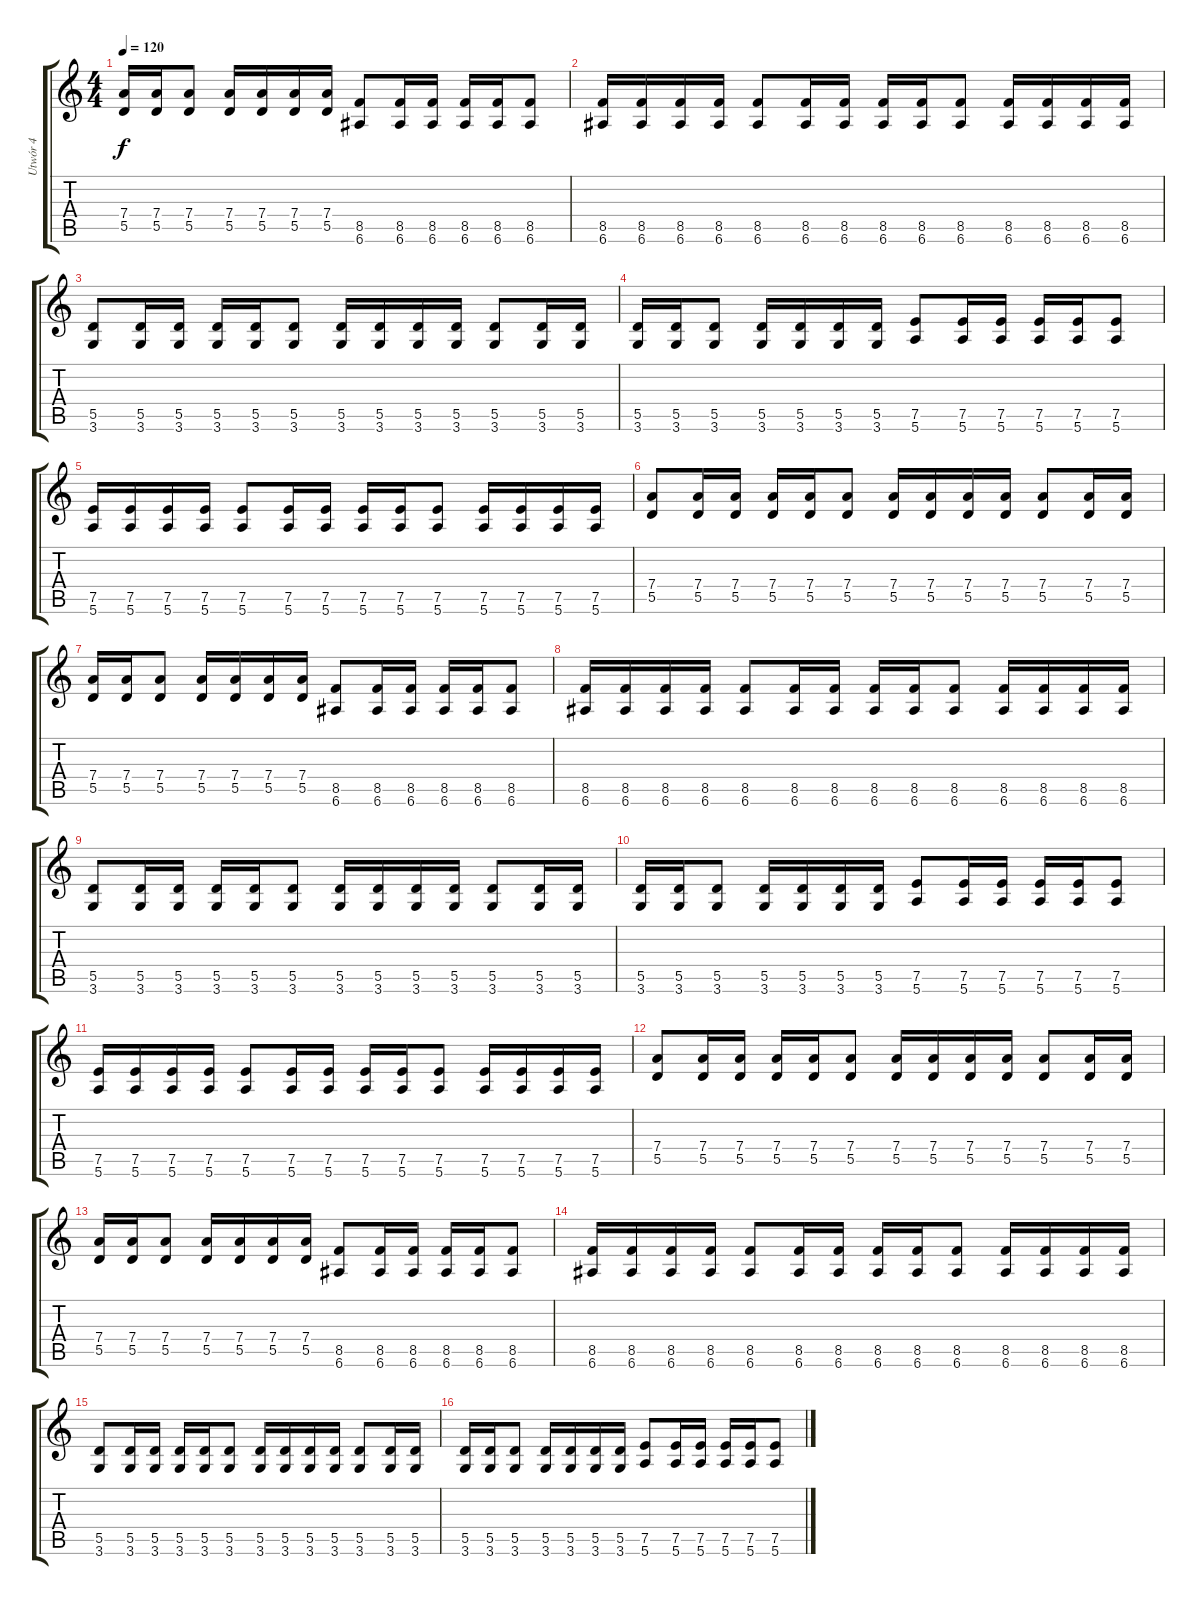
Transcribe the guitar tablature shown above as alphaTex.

\track ("Utwór 4" "Utwór 4") {instrument distortionguitar}
\staff {score tabs}
\tuning (E4 B3 G3 D3 A2 E2) {hide}
\ts (4 4)
\tempo 120
\clef g2
\ks c
(7.4 5.5).16{dy f} (7.4 5.5).16 (7.4 5.5).8 (7.4 5.5).16 (7.4 5.5).16 (7.4 5.5).16 (7.4 5.5).16 (8.5 6.6).8 (8.5 6.6).16 (8.5 6.6).16 (8.5 6.6).16 (8.5 6.6).16 (8.5 6.6).8 |
(8.5 6.6).16 (8.5 6.6).16 (8.5 6.6).16 (8.5 6.6).16 (8.5 6.6).8 (8.5 6.6).16 (8.5 6.6).16 (8.5 6.6).16 (8.5 6.6).16 (8.5 6.6).8 (8.5 6.6).16 (8.5 6.6).16 (8.5 6.6).16 (8.5 6.6).16 |
(5.5 3.6).8 (5.5 3.6).16 (5.5 3.6).16 (5.5 3.6).16 (5.5 3.6).16 (5.5 3.6).8 (5.5 3.6).16 (5.5 3.6).16 (5.5 3.6).16 (5.5 3.6).16 (5.5 3.6).8 (5.5 3.6).16 (5.5 3.6).16 |
(5.5 3.6).16 (5.5 3.6).16 (5.5 3.6).8 (5.5 3.6).16 (5.5 3.6).16 (5.5 3.6).16 (5.5 3.6).16 (7.5 5.6).8 (7.5 5.6).16 (7.5 5.6).16 (7.5 5.6).16 (7.5 5.6).16 (7.5 5.6).8 |
(7.5 5.6).16 (7.5 5.6).16 (7.5 5.6).16 (7.5 5.6).16 (7.5 5.6).8 (7.5 5.6).16 (7.5 5.6).16 (7.5 5.6).16 (7.5 5.6).16 (7.5 5.6).8 (7.5 5.6).16 (7.5 5.6).16 (7.5 5.6).16 (7.5 5.6).16 |
(7.4 5.5).8 (7.4 5.5).16 (7.4 5.5).16 (7.4 5.5).16 (7.4 5.5).16 (7.4 5.5).8 (7.4 5.5).16 (7.4 5.5).16 (7.4 5.5).16 (7.4 5.5).16 (7.4 5.5).8 (7.4 5.5).16 (7.4 5.5).16 |
(7.4 5.5).16 (7.4 5.5).16 (7.4 5.5).8 (7.4 5.5).16 (7.4 5.5).16 (7.4 5.5).16 (7.4 5.5).16 (8.5 6.6).8 (8.5 6.6).16 (8.5 6.6).16 (8.5 6.6).16 (8.5 6.6).16 (8.5 6.6).8 |
(8.5 6.6).16 (8.5 6.6).16 (8.5 6.6).16 (8.5 6.6).16 (8.5 6.6).8 (8.5 6.6).16 (8.5 6.6).16 (8.5 6.6).16 (8.5 6.6).16 (8.5 6.6).8 (8.5 6.6).16 (8.5 6.6).16 (8.5 6.6).16 (8.5 6.6).16 |
(5.5 3.6).8 (5.5 3.6).16 (5.5 3.6).16 (5.5 3.6).16 (5.5 3.6).16 (5.5 3.6).8 (5.5 3.6).16 (5.5 3.6).16 (5.5 3.6).16 (5.5 3.6).16 (5.5 3.6).8 (5.5 3.6).16 (5.5 3.6).16 |
(5.5 3.6).16 (5.5 3.6).16 (5.5 3.6).8 (5.5 3.6).16 (5.5 3.6).16 (5.5 3.6).16 (5.5 3.6).16 (7.5 5.6).8 (7.5 5.6).16 (7.5 5.6).16 (7.5 5.6).16 (7.5 5.6).16 (7.5 5.6).8 |
(7.5 5.6).16 (7.5 5.6).16 (7.5 5.6).16 (7.5 5.6).16 (7.5 5.6).8 (7.5 5.6).16 (7.5 5.6).16 (7.5 5.6).16 (7.5 5.6).16 (7.5 5.6).8 (7.5 5.6).16 (7.5 5.6).16 (7.5 5.6).16 (7.5 5.6).16 |
(7.4 5.5).8 (7.4 5.5).16 (7.4 5.5).16 (7.4 5.5).16 (7.4 5.5).16 (7.4 5.5).8 (7.4 5.5).16 (7.4 5.5).16 (7.4 5.5).16 (7.4 5.5).16 (7.4 5.5).8 (7.4 5.5).16 (7.4 5.5).16 |
(7.4 5.5).16 (7.4 5.5).16 (7.4 5.5).8 (7.4 5.5).16 (7.4 5.5).16 (7.4 5.5).16 (7.4 5.5).16 (8.5 6.6).8 (8.5 6.6).16 (8.5 6.6).16 (8.5 6.6).16 (8.5 6.6).16 (8.5 6.6).8 |
(8.5 6.6).16 (8.5 6.6).16 (8.5 6.6).16 (8.5 6.6).16 (8.5 6.6).8 (8.5 6.6).16 (8.5 6.6).16 (8.5 6.6).16 (8.5 6.6).16 (8.5 6.6).8 (8.5 6.6).16 (8.5 6.6).16 (8.5 6.6).16 (8.5 6.6).16 |
(5.5 3.6).8 (5.5 3.6).16 (5.5 3.6).16 (5.5 3.6).16 (5.5 3.6).16 (5.5 3.6).8 (5.5 3.6).16 (5.5 3.6).16 (5.5 3.6).16 (5.5 3.6).16 (5.5 3.6).8 (5.5 3.6).16 (5.5 3.6).16 |
(5.5 3.6).16 (5.5 3.6).16 (5.5 3.6).8 (5.5 3.6).16 (5.5 3.6).16 (5.5 3.6).16 (5.5 3.6).16 (7.5 5.6).8 (7.5 5.6).16 (7.5 5.6).16 (7.5 5.6).16 (7.5 5.6).16 (7.5 5.6).8
